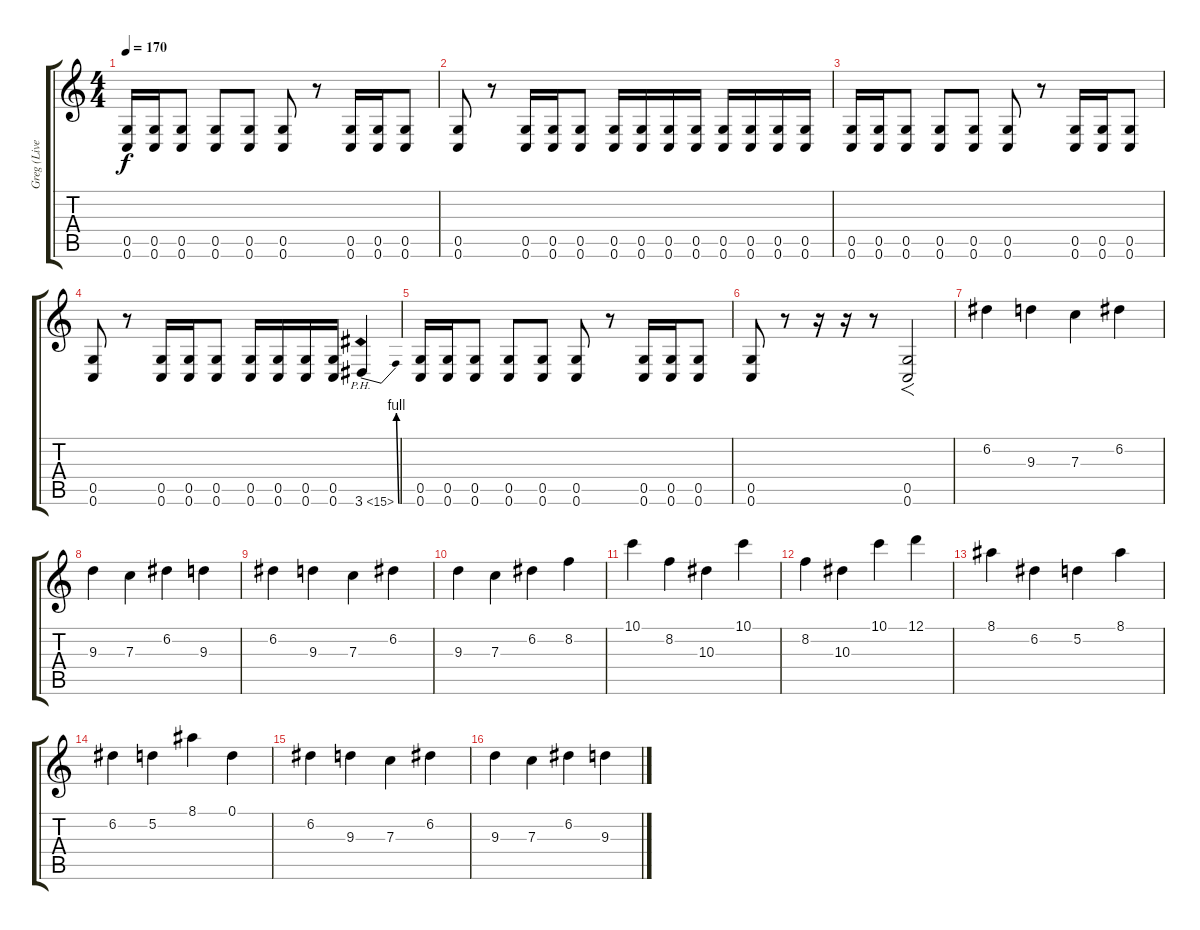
\track ("Greg (Live)" "Greg (Live") {mute instrument distortionguitar}
\staff {score tabs}
\tuning (D4 A3 F3 C3 G2 C2) {hide}
\ts (4 4)
\tempo 170
\clef g2
\ks c
(0.5 0.6).16{dy f instrument distortionguitar} (0.5 0.6).16 (0.5 0.6).8 (0.5 0.6).8 (0.5 0.6).8 (0.5 0.6).8 r.8 (0.5 0.6).16 (0.5 0.6).16 (0.5 0.6).8 |
(0.5 0.6).8 r.8 (0.5 0.6).16 (0.5 0.6).16 (0.5 0.6).8 (0.5 0.6).16 (0.5 0.6).16 (0.5 0.6).16 (0.5 0.6).16 (0.5 0.6).16 (0.5 0.6).16 (0.5 0.6).16 (0.5 0.6).16 |
(0.5 0.6).16 (0.5 0.6).16 (0.5 0.6).8 (0.5 0.6).8 (0.5 0.6).8 (0.5 0.6).8 r.8 (0.5 0.6).16 (0.5 0.6).16 (0.5 0.6).8 |
(0.5 0.6).8 r.8 (0.5 0.6).16 (0.5 0.6).16 (0.5 0.6).8 (0.5 0.6).16 (0.5 0.6).16 (0.5 0.6).16 (0.5 0.6).16 3.6{be (bend 0 0 60 4) ph 12}.4{instrument guitarharmonics} |
(0.5 0.6).16{instrument distortionguitar} (0.5 0.6).16 (0.5 0.6).8 (0.5 0.6).8 (0.5 0.6).8 (0.5 0.6).8 r.8 (0.5 0.6).16 (0.5 0.6).16 (0.5 0.6).8 |
(0.5 0.6).8 r.8 r.16 r.16 r.8 (0.5 0.6).2{f} |
6.2.4 9.3.4 7.3.4 6.2.4 |
9.3.4 7.3.4 6.2.4 9.3.4 |
6.2.4 9.3.4 7.3.4 6.2.4 |
9.3.4 7.3.4 6.2.4 8.2.4 |
10.1.4 8.2.4 10.3.4 10.1.4 |
8.2.4 10.3.4 10.1.4 12.1.4 |
8.1.4 6.2.4 5.2.4 8.1.4 |
6.2.4 5.2.4 8.1.4 0.1.4 |
6.2.4 9.3.4 7.3.4 6.2.4 |
9.3.4 7.3.4 6.2.4 9.3.4
